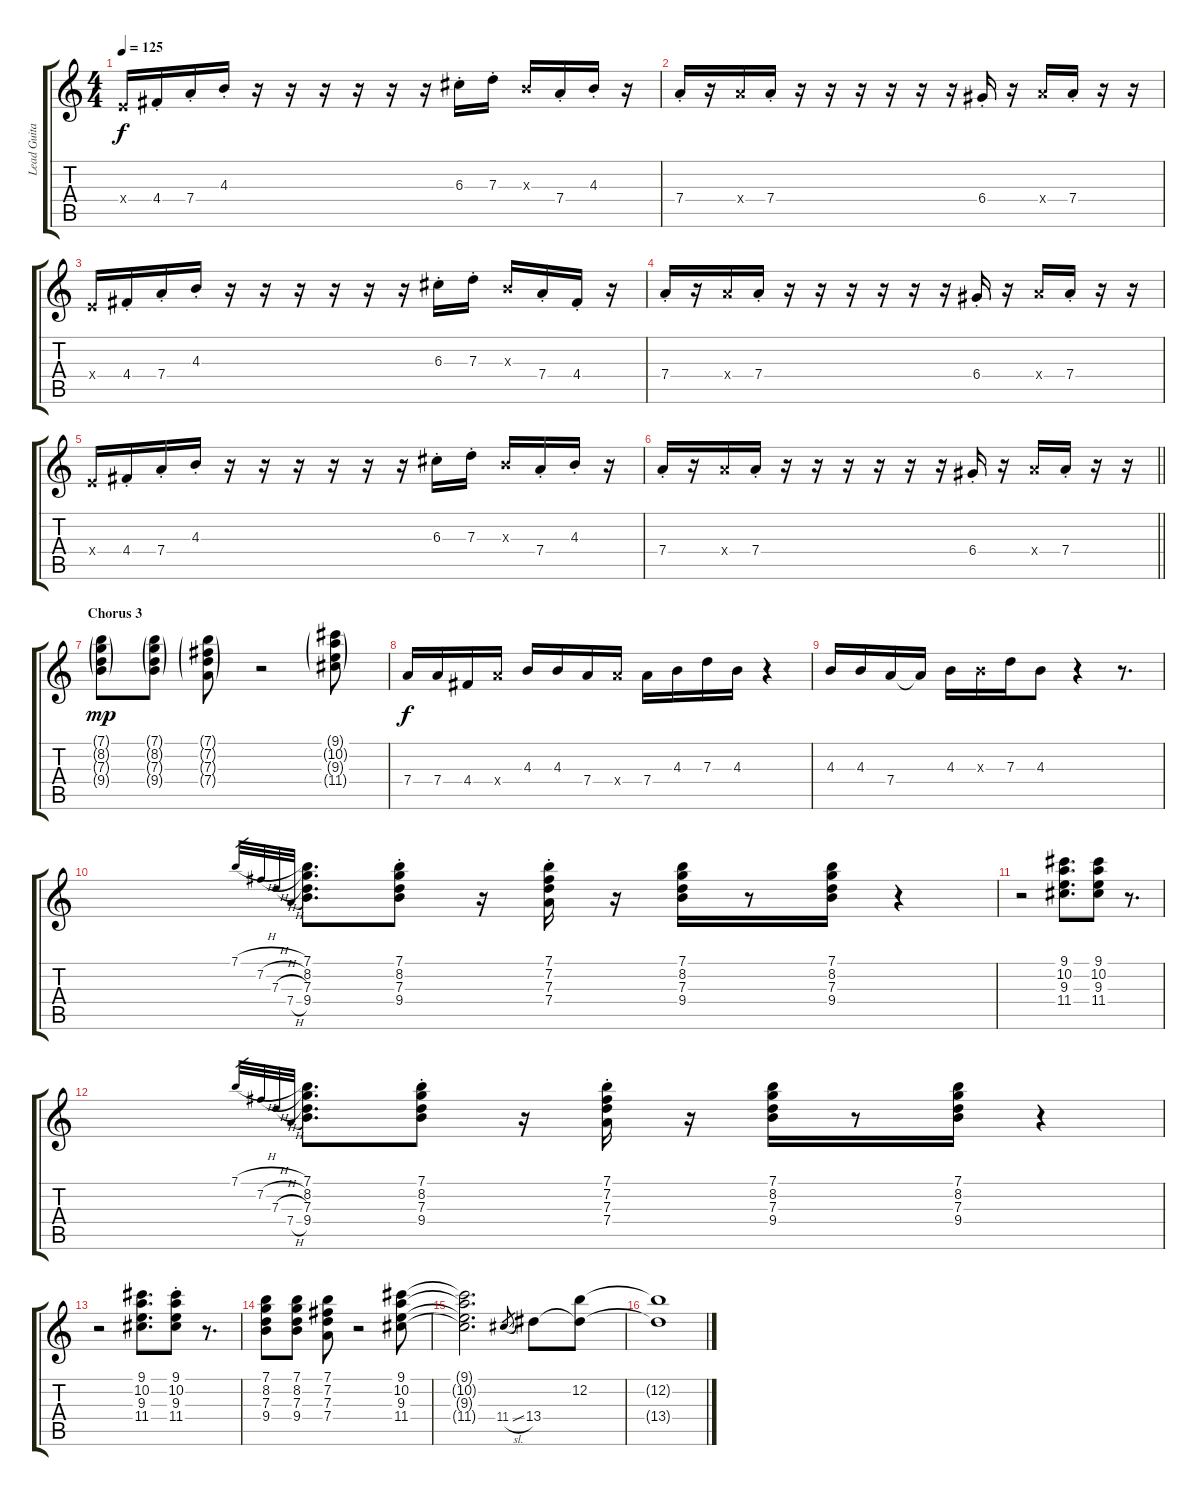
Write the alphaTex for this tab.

\track ("Lead Guitar" "Lead Guita") {instrument electricguitarclean}
\staff {score tabs}
\tuning (E4 B3 G3 D3 A2 E2) {hide}
\ts (4 4)
\tempo 125
\clef g2
\ks c
2.4{x}.16{dy f} 4.4{st}.16 7.4{st}.16 4.3{st}.16 r.16 r.16 r.16 r.16 r.16 r.16 6.3{st}.16 7.3{st}.16 4.3{x}.16 7.4{st}.16 4.3{st}.16 r.16 |
7.4{st}.16 r.16 7.4{x}.16 7.4{st}.16 r.16 r.16 r.16 r.16 r.16 r.16 6.4{st}.16 r.16 7.4{x}.16 7.4{st}.16 r.16 r.16 |
2.4{x}.16 4.4{st}.16 7.4{st}.16 4.3{st}.16 r.16 r.16 r.16 r.16 r.16 r.16 6.3{st}.16 7.3{st}.16 4.3{x}.16 7.4{st}.16 4.4{st}.16 r.16 |
7.4{st}.16 r.16 7.4{x}.16 7.4{st}.16 r.16 r.16 r.16 r.16 r.16 r.16 6.4{st}.16 r.16 7.4{x}.16 7.4{st}.16 r.16 r.16 |
2.4{x}.16 4.4{st}.16 7.4{st}.16 4.3{st}.16 r.16 r.16 r.16 r.16 r.16 r.16 6.3{st}.16 7.3{st}.16 4.3{x}.16 7.4{st}.16 4.3{st}.16 r.16 |
\barLineRight lightlight
7.4{st}.16 r.16 7.4{x}.16 7.4{st}.16 r.16 r.16 r.16 r.16 r.16 r.16 6.4{st}.16 r.16 7.4{x}.16 7.4{st}.16 r.16 r.16 |
\section ("" "Chorus 3")
(7.1{g} 8.2{g} 7.3{g} 9.4{g}).8{dy mp} (7.1{g} 8.2{g} 7.3{g} 9.4{g}).8 (7.1{g} 7.2{g} 7.3{g} 7.4{g}).8 r.2 (9.1{g} 10.2{g} 9.3{g} 11.4{g}).8 |
7.4.16{dy f} 7.4.16 4.4.16 7.4{x}.16 4.3.16 4.3.16 7.4.16 7.4{x}.16 7.4.16 4.3.16 7.3.16 4.3.16 r.4 |
4.3.16 4.3.16 7.4.16 7.4{t}.16 4.3.16 4.3{x}.16 7.3.16 4.3.8 r.4 r.8{d} |
7.1{h}.32{gr} 7.2{h}.32{gr} 7.3{h}.32{gr} 7.4{h}.32{gr} (7.1 8.2 7.3 9.4).8{d} (7.1{st} 8.2{st} 7.3{st} 9.4{st}).8 r.16 (7.1{st} 7.2 7.3 7.4).16 r.16 (7.1 8.2 7.3 9.4).16 r.8 (7.1 8.2 7.3 9.4).16 r.4 |
r.2 (9.1 10.2 9.3 11.4).8{d} (9.1 10.2 9.3 11.4).8 r.8{d} |
7.1{h}.32{gr} 7.2{h}.32{gr} 7.3{h}.32{gr} 7.4{h}.32{gr} (7.1 8.2 7.3 9.4).8{d} (7.1{st} 8.2{st} 7.3{st} 9.4{st}).8 r.16 (7.1{st} 7.2 7.3 7.4).16 r.16 (7.1 8.2 7.3 9.4).16 r.8 (7.1 8.2 7.3 9.4).16 r.4 |
r.2 (9.1 10.2 9.3 11.4).8{d} (9.1{st} 10.2{st} 9.3{st} 11.4{st}).8 r.8{d} |
(7.1 8.2 7.3 9.4).8 (7.1 8.2 7.3 9.4).8 (7.1 7.2 7.3 7.4).8 r.2 (9.1 10.2 9.3 11.4).8 |
(9.1{t} 10.2{t} 9.3{t} 11.4{t}).2{d} 11.4{sl}.8{gr} 13.4.8 (12.2 13.4{t}).8 |
(12.2{t} 13.4{t}).1
